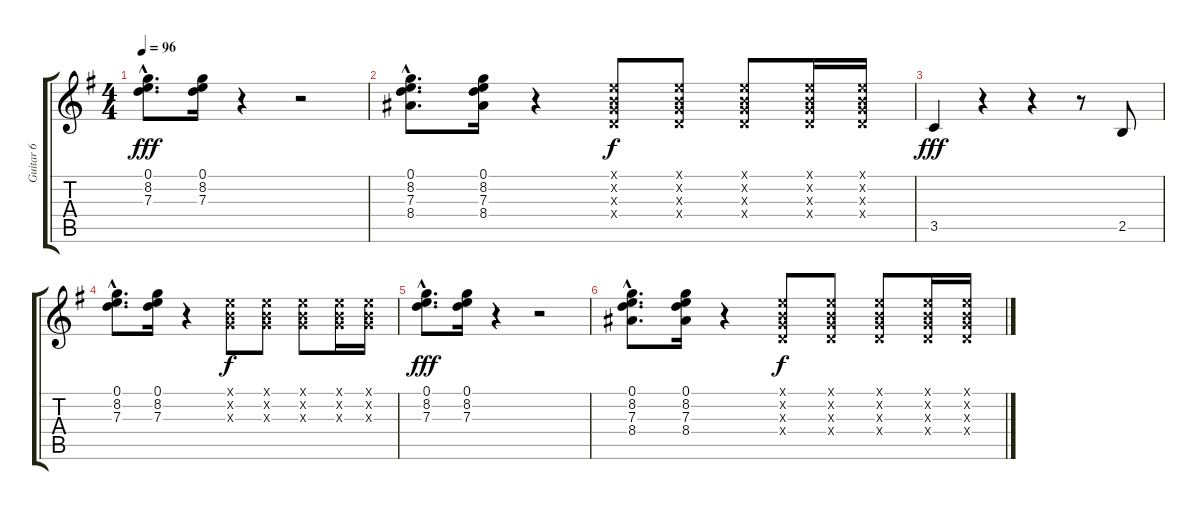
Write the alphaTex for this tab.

\track ("Guitar 6" "Guitar 6") {instrument electricguitarclean}
\staff {score tabs}
\tuning (E4 B3 G3 D3 A2 E2) {hide}
\ts (4 4)
\tempo 96
\clef g2
\ks g
(0.1{hac} 8.2{hac} 7.3{hac}).8{d dy fff} (0.1 8.2 7.3).16 r.4 r.2 |
(0.1{hac} 8.2{hac} 7.3{hac} 8.4{hac}).8{d} (0.1 8.2 7.3 8.4).16 r.4 (0.1{x} 0.2{x} 0.3{x} 0.4{x}).8{dy f} (0.1{x} 0.2{x} 0.3{x} 0.4{x}).8 (0.1{x} 0.2{x} 0.3{x} 0.4{x}).8 (0.1{x} 0.2{x} 0.3{x} 0.4{x}).16 (0.1{x} 0.2{x} 0.3{x} 0.4{x}).16 |
3.5.4{dy fff} r.4 r.4 r.8 2.5.8 |
(0.1{hac} 8.2{hac} 7.3{hac}).8{d} (0.1 8.2 7.3).16 r.4 (0.1{x} 0.2{x} 0.3{x}).8{dy f} (0.1{x} 0.2{x} 0.3{x}).8 (0.1{x} 0.2{x} 0.3{x}).8 (0.1{x} 0.2{x} 0.3{x}).16 (0.1{x} 0.2{x} 0.3{x}).16 |
(0.1{hac} 8.2{hac} 7.3{hac}).8{d dy fff} (0.1 8.2 7.3).16 r.4 r.2 |
(0.1{hac} 8.2{hac} 7.3{hac} 8.4{hac}).8{d} (0.1 8.2 7.3 8.4).16 r.4 (0.1{x} 0.2{x} 0.3{x} 0.4{x}).8{dy f} (0.1{x} 0.2{x} 0.3{x} 0.4{x}).8 (0.1{x} 0.2{x} 0.3{x} 0.4{x}).8 (0.1{x} 0.2{x} 0.3{x} 0.4{x}).16 (0.1{x} 0.2{x} 0.3{x} 0.4{x}).16
